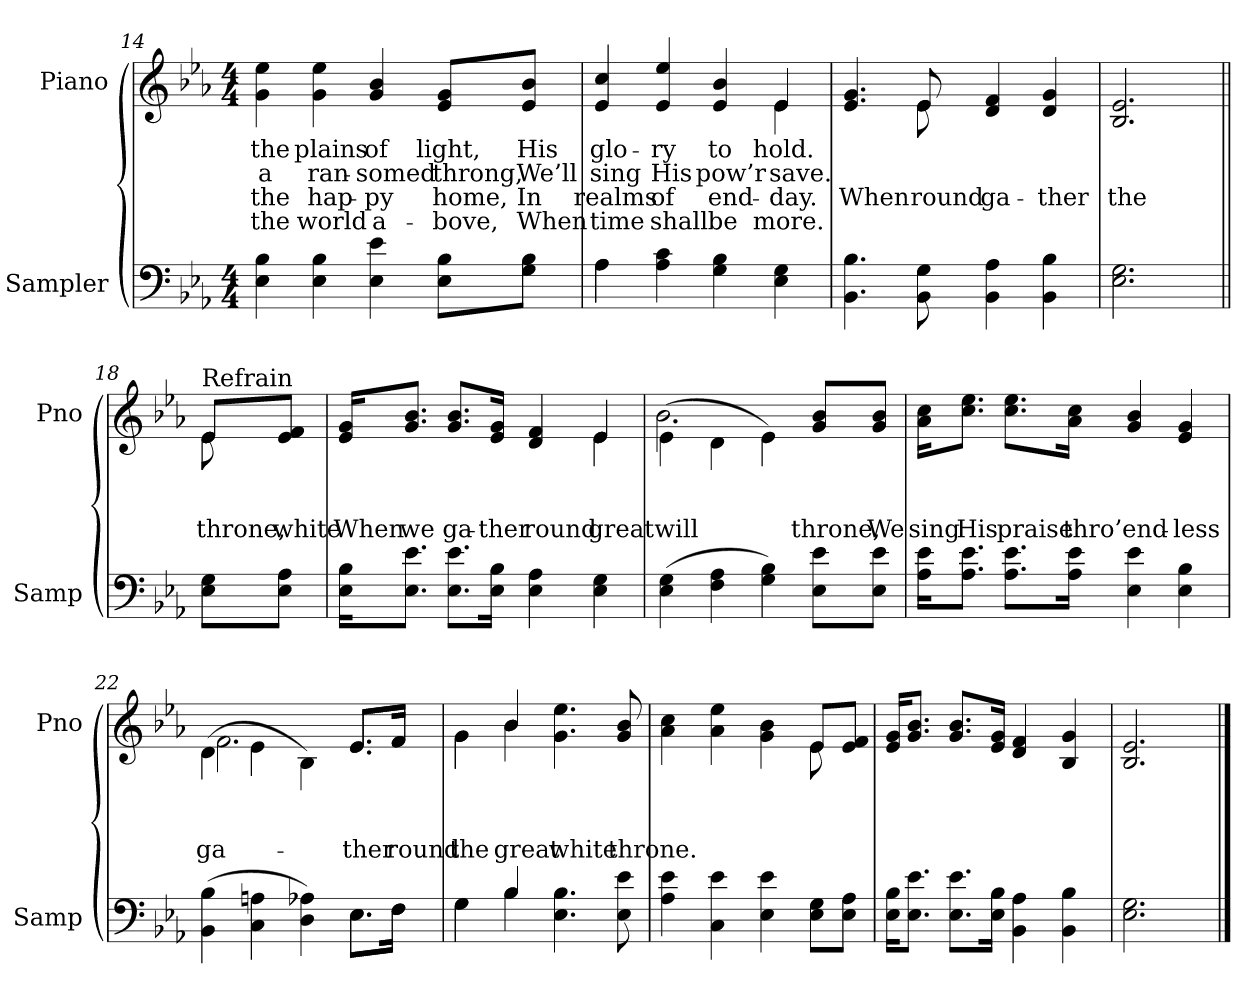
**kern	**kern	**text	**text	**text	**text
*part2	*part1	*part1	*part1	*part1	*part1
*staff2	*staff1	*staff1	*staff1	*staff1	*staff1
*I"Sampler	*I"Piano	*	*	*	*
*I'Samp	*I'Pno	*	*	*	*
*clefF4	*clefG2	*	*	*	*
*k[b-e-a-]	*k[b-e-a-]	*	*	*	*
*E-:	*E-:	*	*	*	*
*M4/4	*M4/4	*	*	*	*
=14	=14	=14	=14	=14	=14
4E- 4B-	4g 4ee-	the	a	the	the
4E- 4B-	4g 4ee-	plains	ran-	hap-	world
4E- 4e-	4g 4b-	of	-somed	-py	a-
8E-\ 8B-\L	8e-/ 8g/L	light,	throng,	home,	-bove,
8G\ 8B-\J	8e-/ 8b-/J	His	We’ll	In	When
=15	=15	=15	=15	=15	=15
*^	*^	*	*	*	*
4A-\	4A-	4e- 4cc	2.ryy	glo-	sing	realms	time
4A- 4c	2.ryy	4e- 4ee-	.	-ry	His	of	shall
4G 4B-	.	4e- 4b-	.	to	pow’r	end-	be
4E- 4G	.	4e-/	4e-	-hold.	save.	day.	more.
*v	*v	*	*	*	*	*	*
=16	=16	=16	=16	=16	=16	=16
4.BB- 4.B-	4.e- 4.g	4.ryy	.	.	When	.
8BB- 8G	8e-/	8e-	.	.	round	.
4BB- 4A-	4d 4f	2ryy	.	.	ga-	.
4BB- 4B-	4d 4g	.	.	.	-ther	.
*	*v	*v	*	*	*	*
=17	=17	=17	=17	=17	=17
2.E- 2.G	2.B- 2.e-	.	.	the	.
=18||	=18||	=18||	=18||	=18||	=18||
*	*^	*	*	*	*
!	!LO:TX:t=Refrain	!	!	!	!	!
8E-\ 8G\L	8e-/L	8e-	.	.	throne,	.
8E-\ 8A-\J	8e-/ 8f/J	8ryy	.	.	white	.
=19	=19	=19	=19	=19	=19	=19
16E-\ 16B-\KL	16e-/ 16g/KL	2.ryy	.	.	When	.
8.E-\ 8.e-\J	8.g/ 8.b-/J	.	.	.	we	.
8.E-\ 8.e-\L	8.g/ 8.b-/L	.	.	.	ga-	.
16E-\ 16B-\Jk	16e-/ 16g/Jk	.	.	.	-ther	.
4E- 4A-	4d 4f	.	.	.	round	.
4E- 4G	4e-/	4e-	.	.	great	.
=20	=20	=20	=20	=20	=20	=20
(4E- 4G	(4e-\	2.b-	.	.	will	.
4F 4A-	4d\	.	.	.	.	.
4G 4B-)	4e-\)	.	.	.	.	.
8E-\ 8e-\L	8g/ 8b-/L	4ryy	.	.	throne,	.
8E-\ 8e-\J	8g/ 8b-/J	.	.	.	We	.
*	*v	*v	*	*	*	*
=21	=21	=21	=21	=21	=21
16A-\ 16e-\KL	16a-\ 16cc\KL	.	.	sing	.
8.A-\ 8.e-\J	8.cc\ 8.ee-\J	.	.	His	.
8.A-\ 8.e-\L	8.cc\ 8.ee-\L	.	.	praise	.
16A-\ 16e-\Jk	16a-\ 16cc\Jk	.	.	thro’	.
4E- 4e-	4g 4b-	.	.	end-	.
4E- 4B-	4e- 4g	.	.	-less	.
=22	=22	=22	=22	=22	=22
*^	*^	*	*	*	*
(4BB- 4B-	2.ryy	(4d\	2.f	.	.	ga-	.
4C 4An	.	4e-\	.	.	.	.	.
4D 4A-X)	.	4B-\)	.	.	.	.	.
8.E-\L	8.E-\L	8.e-/L	8.e-/L	.	.	-ther	.
16F\Jk	16F\Jk	16f/Jk	16f/Jk	.	.	round	.
=23	=23	=23	=23	=23	=23	=23	=23
4G\	4G	4g\	4g	.	.	the	.
4B-/	4B-	4b-/	4b-	.	.	great	.
4.E-\ 4.B-\	2ryy	4.g 4.ee-	2ryy	.	.	white	.
8E-\ 8e-\	.	8g 8b-	.	.	.	throne.	.
*v	*v	*	*	*	*	*	*
=24	=24	=24	=24	=24	=24	=24
4A-\ 4e-\	4a- 4cc	2.ryy	.	.	.	.
4C\ 4e-\	4a- 4ee-	.	.	.	.	.
4E- 4e-	4g\ 4b-\	.	.	.	.	.
8E-\ 8G\L	8e-/L	8e-	.	.	.	.
8E-\ 8A-\J	8e-/ 8f/J	8ryy	.	.	.	.
*	*v	*v	*	*	*	*
=25	=25	=25	=25	=25	=25
16E-\ 16B-\KL	16e-/ 16g/KL	.	.	.	.
8.E-\ 8.e-\J	8.g/ 8.b-/J	.	.	.	.
8.E-\ 8.e-\L	8.g/ 8.b-/L	.	.	.	.
16E-\ 16B-\Jk	16e-/ 16g/Jk	.	.	.	.
4BB- 4A-	4d 4f	.	.	.	.
4BB- 4B-	4B- 4g	.	.	.	.
=26	=26	=26	=26	=26	=26
2.E- 2.G	2.B- 2.e-	.	.	.	.
==	==	==	==	==	==
*-	*-	*-	*-	*-	*-
